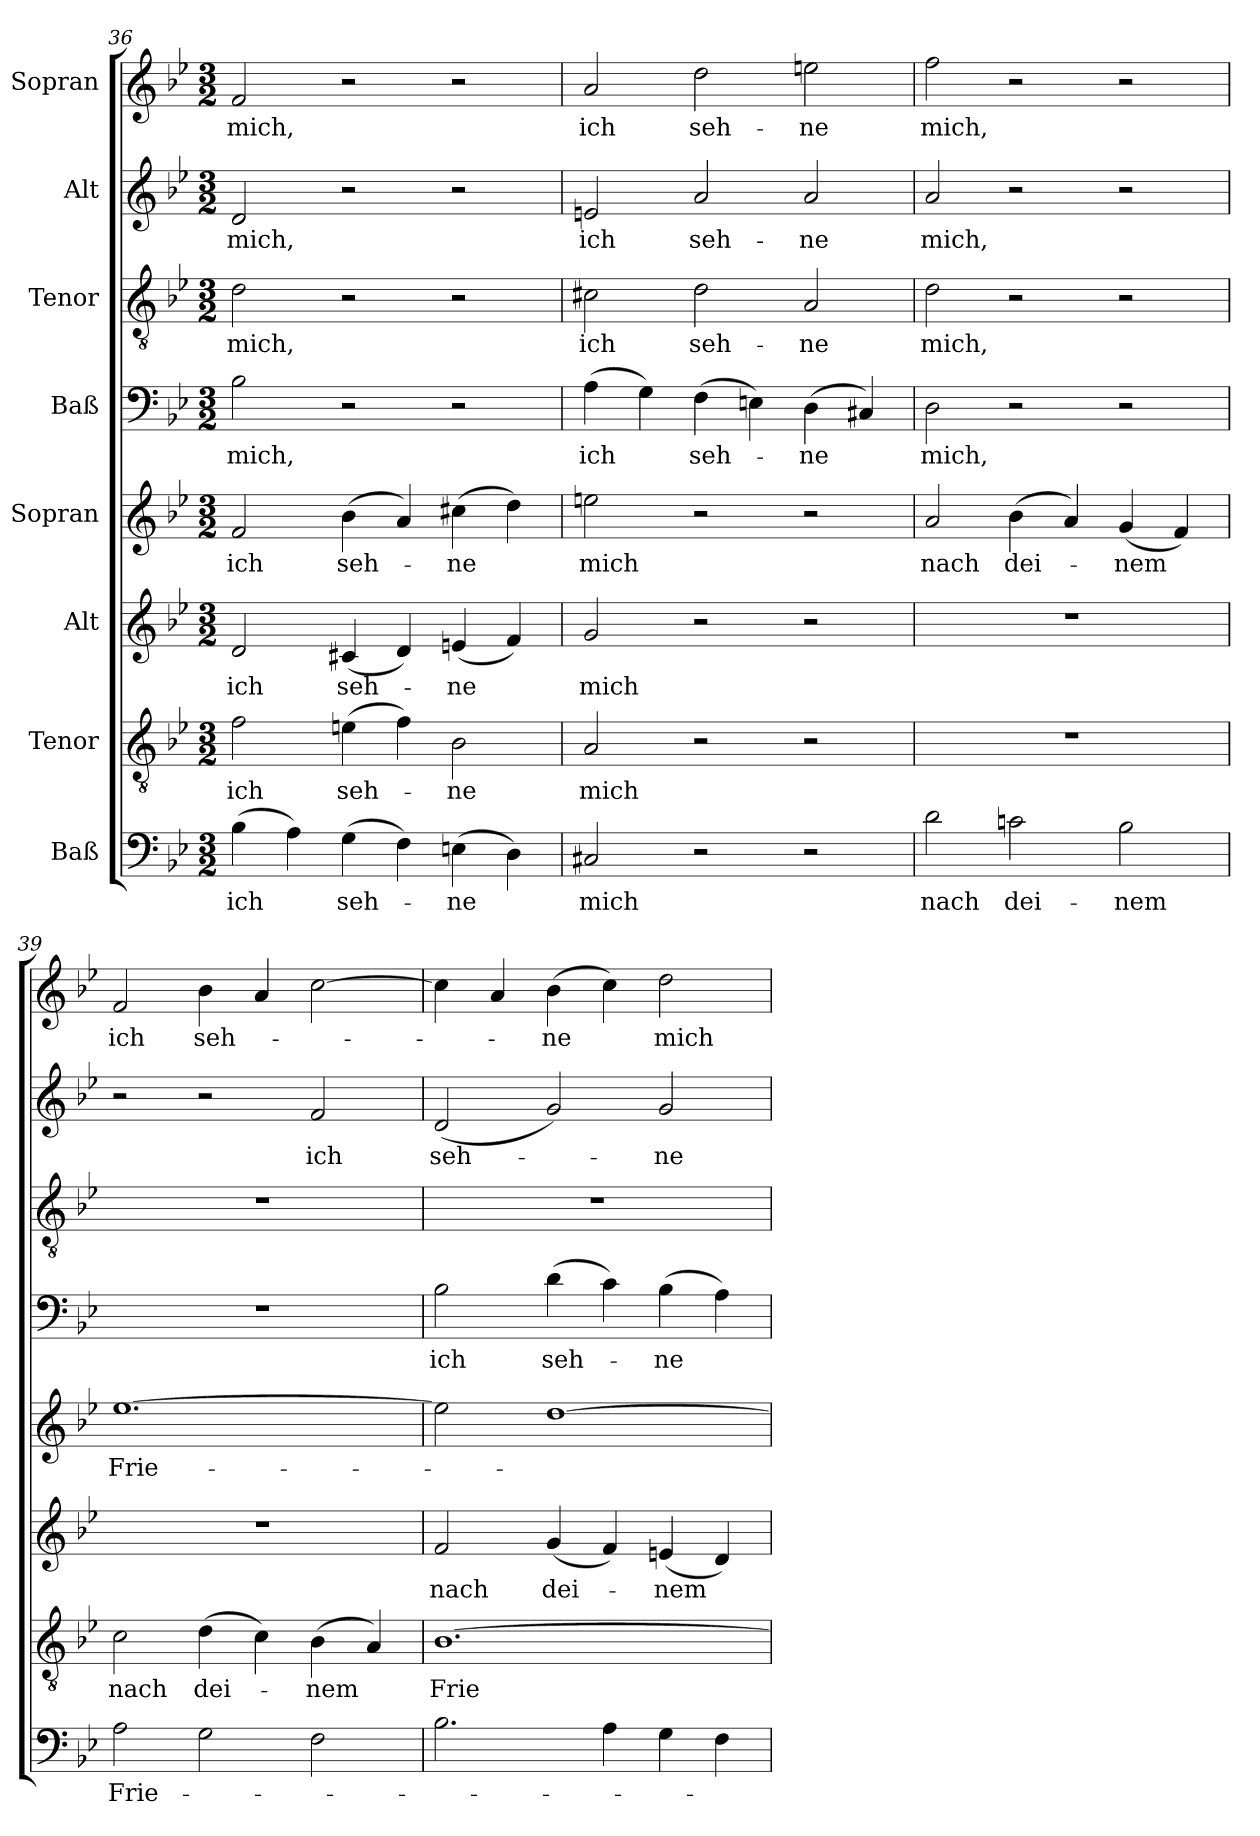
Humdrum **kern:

**kern	**text	**kern	**text	**kern	**text	**kern	**text	**kern	**text	**kern	**text	**kern	**text	**kern	**text
*part8	*part8	*part7	*part7	*part6	*part6	*part5	*part5	*part4	*part4	*part3	*part3	*part2	*part2	*part1	*part1
*staff8	*staff8	*staff7	*staff7	*staff6	*staff6	*staff5	*staff5	*staff4	*staff4	*staff3	*staff3	*staff2	*staff2	*staff1	*staff1
*I"Baß	*	*I"Tenor	*	*I"Alt	*	*I"Sopran	*	*I"Baß	*	*I"Tenor	*	*I"Alt	*	*I"Sopran	*
*clefF4	*	*clefGv2	*	*clefG2	*	*clefG2	*	*clefF4	*	*clefGv2	*	*clefG2	*	*clefG2	*
*k[b-e-]	*	*k[b-e-]	*	*k[b-e-]	*	*k[b-e-]	*	*k[b-e-]	*	*k[b-e-]	*	*k[b-e-]	*	*k[b-e-]	*
*g:	*	*g:	*	*g:	*	*g:	*	*g:	*	*g:	*	*g:	*	*g:	*
*M3/2	*	*M3/2	*	*M3/2	*	*M3/2	*	*M3/2	*	*M3/2	*	*M3/2	*	*M3/2	*
=36	=36	=36	=36	=36	=36	=36	=36	=36	=36	=36	=36	=36	=36	=36	=36
!	!LO:LY:b	!	!LO:LY:b	!	!LO:LY:b	!	!LO:LY:b	!	!LO:LY:b	!	!LO:LY:b	!	!LO:LY:b	!	!LO:LY:b
(>4B-\	ich	2f\	ich	2d/	ich	2f/	ich	2B-\	mich,	2d\	mich,	2d/	mich,	2f/	mich,
4A\)	.	.	.	.	.	.	.	.	.	.	.	.	.	.	.
!	!LO:LY:b	!	!LO:LY:b	!	!LO:LY:b	!	!LO:LY:b	!	!	!	!	!	!	!	!
(>4G\	seh-	(>4en\	seh-	(<4c#X/	seh-	(>4b-\	seh-	2r	.	2r	.	2r	.	2r	.
4F\)	.	4f\)	.	4d/)	.	4a/)	.	.	.	.	.	.	.	.	.
!	!LO:LY:b	!	!LO:LY:b	!	!LO:LY:b	!	!LO:LY:b	!	!	!	!	!	!	!	!
(>4En\	-ne	2B-\	-ne	(<4en/	-ne	(>4cc#X\	-ne	2r	.	2r	.	2r	.	2r	.
4D\)	.	.	.	4f/)	.	4dd\)	.	.	.	.	.	.	.	.	.
=37	=37	=37	=37	=37	=37	=37	=37	=37	=37	=37	=37	=37	=37	=37	=37
!	!LO:LY:b	!	!LO:LY:b	!	!LO:LY:b	!	!LO:LY:b	!	!LO:LY:b	!	!LO:LY:b	!	!LO:LY:b	!	!LO:LY:b
2C#X/	mich	2A/	mich	2g/	mich	2een\	mich	(>4A\	ich	2c#X\	ich	2en/	ich	2a/	ich
.	.	.	.	.	.	.	.	4G\)	.	.	.	.	.	.	.
!	!	!	!	!	!	!	!	!	!LO:LY:b	!	!LO:LY:b	!	!LO:LY:b	!	!LO:LY:b
2r	.	2r	.	2r	.	2r	.	(>4F\	seh-	2d\	seh-	2a/	seh-	2dd\	seh-
.	.	.	.	.	.	.	.	4En\)	.	.	.	.	.	.	.
!	!	!	!	!	!	!	!	!	!LO:LY:b	!	!LO:LY:b	!	!LO:LY:b	!	!LO:LY:b
2r	.	2r	.	2r	.	2r	.	(>4D\	-ne	2A/	-ne	2a/	-ne	2een\	-ne
.	.	.	.	.	.	.	.	4C#X/)	.	.	.	.	.	.	.
=38	=38	=38	=38	=38	=38	=38	=38	=38	=38	=38	=38	=38	=38	=38	=38
!	!LO:LY:b	!	!	!	!	!	!LO:LY:b	!	!LO:LY:b	!	!LO:LY:b	!	!LO:LY:b	!	!LO:LY:b
2d\	nach	1.r	.	1.r	.	2a/	nach	2D\	mich,	2d\	mich,	2a/	mich,	2ff\	mich,
!	!LO:LY:b	!	!	!	!	!	!LO:LY:b	!	!	!	!	!	!	!	!
2cn\	dei-	.	.	.	.	(>4b-\	dei-	2r	.	2r	.	2r	.	2r	.
.	.	.	.	.	.	4a/)	.	.	.	.	.	.	.	.	.
!	!LO:LY:b	!	!	!	!	!	!LO:LY:b	!	!	!	!	!	!	!	!
2B-\	-nem	.	.	.	.	(<4g/	-nem	2r	.	2r	.	2r	.	2r	.
.	.	.	.	.	.	4f/)	.	.	.	.	.	.	.	.	.
!!LO:PB:g=z
=39	=39	=39	=39	=39	=39	=39	=39	=39	=39	=39	=39	=39	=39	=39	=39
!	!LO:LY:b	!	!LO:LY:b	!	!	!	!LO:LY:b	!	!	!	!	!	!	!	!LO:LY:b
2A\	Frie-	2c\	nach	1.r	.	[1.ee-	Frie-	1.r	.	1.r	.	2r	.	2f/	ich
!	!	!	!LO:LY:b	!	!	!	!	!	!	!	!	!	!	!	!LO:LY:b
2G\	.	(>4d\	dei-	.	.	.	.	.	.	.	.	2r	.	4b-\	seh-
.	.	4c\)	.	.	.	.	.	.	.	.	.	.	.	4a/	.
!	!	!	!LO:LY:b	!	!	!	!	!	!	!	!	!	!LO:LY:b	!	!
2F\	.	(>4B-\	-nem	.	.	.	.	.	.	.	.	2f/	ich	[2cc\	.
.	.	4A/)	.	.	.	.	.	.	.	.	.	.	.	.	.
=40	=40	=40	=40	=40	=40	=40	=40	=40	=40	=40	=40	=40	=40	=40	=40
!	!	!	!LO:LY:b	!	!LO:LY:b	!	!	!	!LO:LY:b	!	!	!	!LO:LY:b	!	!
2.B-\	.	[1.B-	Frie-	2f/	nach	2ee-\]	.	2B-\	ich	1.r	.	(<2d/	seh-	4cc\]	.
.	.	.	.	.	.	.	.	.	.	.	.	.	.	4a/	.
!	!	!	!	!	!LO:LY:b	!	!	!	!LO:LY:b	!	!	!	!	!	!LO:LY:b
.	.	.	.	(<4g/	dei-	[1dd	.	(>4d\	seh-	.	.	2g/)	.	(>4b-\	-ne
4A\	.	.	.	4f/)	.	.	.	4c\)	.	.	.	.	.	4cc\)	.
!	!	!	!	!	!LO:LY:b	!	!	!	!LO:LY:b	!	!	!	!LO:LY:b	!	!LO:LY:b
4G\	.	.	.	(<4en/	-nem	.	.	(>4B-\	-ne	.	.	2g/	-ne	2dd\	mich
4F\	.	.	.	4d/)	.	.	.	4A\)	.	.	.	.	.	.	.
=	=	=	=	=	=	=	=	=	=	=	=	=	=	=	=
*-	*-	*-	*-	*-	*-	*-	*-	*-	*-	*-	*-	*-	*-	*-	*-
